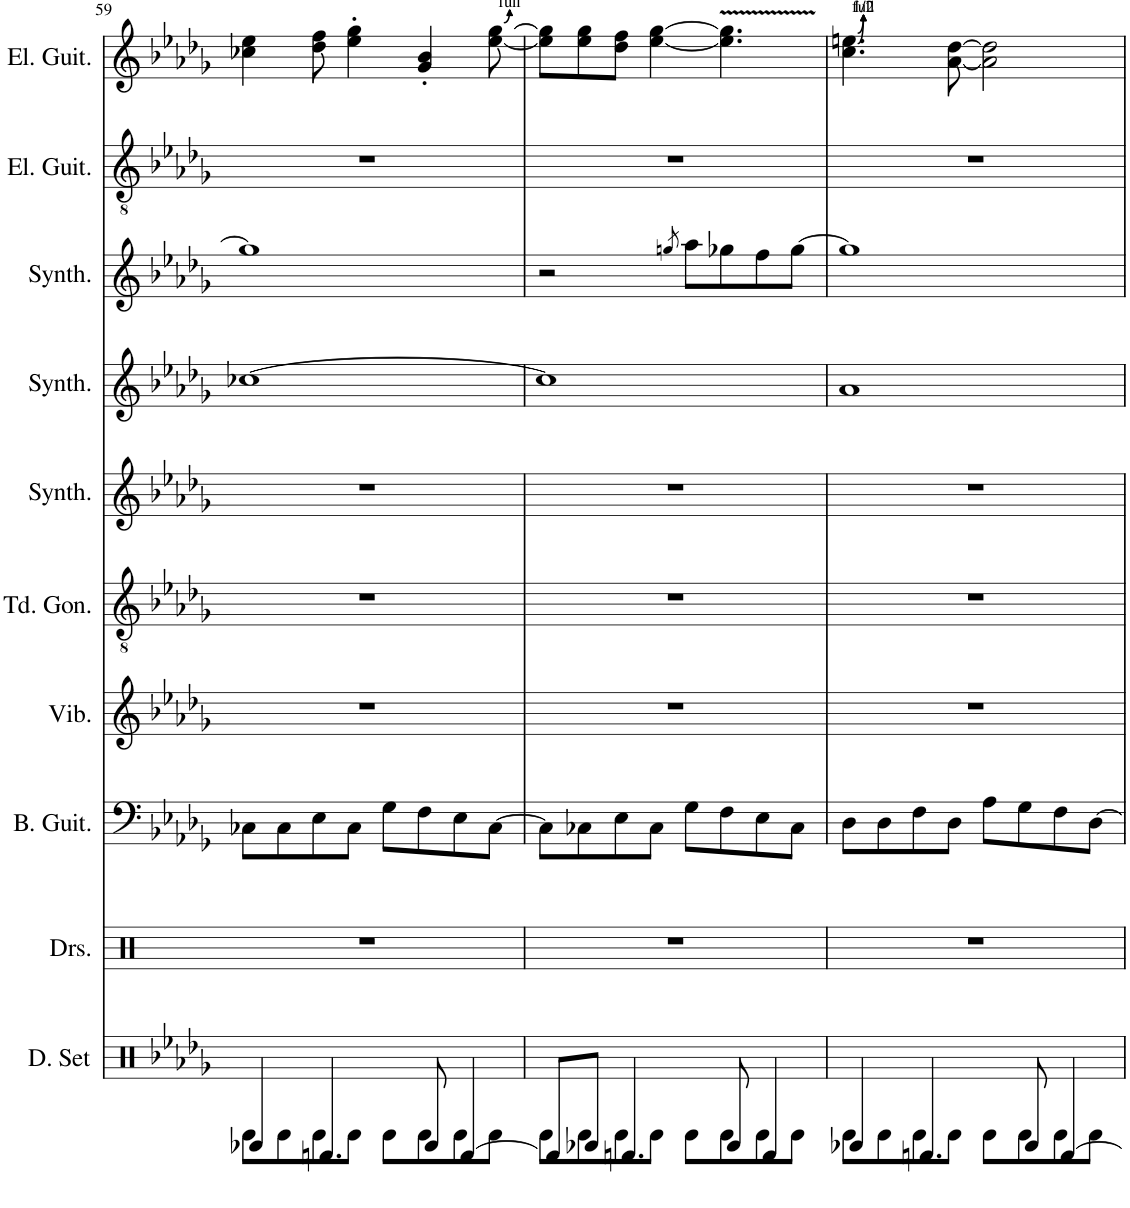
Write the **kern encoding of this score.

**kern	**kern	**kern	**kern	**kern	**kern	**kern	**kern	**kern	**kern
*part10	*part9	*part8	*part7	*part6	*part5	*part4	*part3	*part2	*part1
*staff10	*staff9	*staff8	*staff7	*staff6	*staff5	*staff4	*staff3	*staff2	*staff1
*I"ドラムセット	*I"Drumset	*I"Bass Guitar	*I"ビブラフォン	*I"チューンドゴング	*I"正弦波	*I"ストリング シンセサイザー	*I"ブラス シンセサイザー	*I"エレキギター	*I"エレキギター
*	*I'Drs.	*I'B. Guit.	*	*	*	*	*	*	*
!!LO:PB:g=z
*clefX	*clefX	*clefF4	*clefG2	*clefGv2	*clefG2	*clefG2	*clefG2	*clefGv2	*clefG2
*	*	*Trd7c12	*	*	*	*	*	*	*
*k[b-e-a-d-g-]	*k[]	*k[b-e-a-d-g-]	*k[b-e-a-d-g-]	*k[b-e-a-d-g-]	*k[b-e-a-d-g-]	*k[b-e-a-d-g-]	*k[b-e-a-d-g-]	*k[b-e-a-d-g-]	*k[b-e-a-d-g-]
*M4/4	*M4/4	*M4/4	*M4/4	*M4/4	*M4/4	*M4/4	*M4/4	*M4/4	*M4/4
=59	=59	=59	=59	=59	=59	=59	=59	=59	=59
*^	*	*	*	*	*	*	*	*	*
4FF-X/	8AA\L	1r	8C-X\L	1r	1r	1r	[1cc-X	1gg-]	1r	4cc-X\ 4ee-\
.	8AA\	.	8C-\	.	.	.	.	.	.	.
4.DDn/	8AA\	.	8E-\	.	.	.	.	.	.	8dd-\ 8ff\
.	8AA\J	.	8C-\J	.	.	.	.	.	.	4ee-\' 4gg-\'
.	8AA\L	.	8G-\L	.	.	.	.	.	.	.
8FF/	8AA\	.	8F\	.	.	.	.	.	.	4g-/' 4b-/'
[4DD/	8AA\	.	8E-\	.	.	.	.	.	.	.
.	8AA\J	.	[8C-\J	.	.	.	.	.	.	[8ee-\ [8gg-\
=60	=60	=60	=60	=60	=60	=60	=60	=60	=60	=60
8DD/L]	8AA\L	1r	8C-\L]	1r	1r	1r	1cc-]	2r	1r	8ee-\] 8gg-\]L
8FF-X/J	8AA\	.	8C-X\	.	.	.	.	.	.	8ee-\ 8gg-\
4.DDn/	8AA\	.	8E-\	.	.	.	.	.	.	8dd-\ 8ff\J
.	8AA\J	.	8C-\J	.	.	.	.	.	.	[4ee-\ [4gg-\
.	.	.	.	.	.	.	.	8qggn/	.	.
.	8AA\L	.	8G-\L	.	.	.	.	8aa-\L	.	.
8FF/	8AA\	.	8F\	.	.	.	.	8gg-X\	.	4.ee-\] 4.gg-\]
4DD/	8AA\	.	8E-\	.	.	.	.	8ff\	.	.
.	8AA\J	.	8C-\J	.	.	.	.	[8gg-\J	.	.
=61	=61	=61	=61	=61	=61	=61	=61	=61	=61	=61
4FF-X/	8AA\L	1r	8D-\L	1r	1r	1r	1a-	1gg-]	1r	4.cc\ 4.een\
.	8AA\	.	8D-\	.	.	.	.	.	.	.
4.DDn/	8AA\	.	8F\	.	.	.	.	.	.	.
.	8AA\J	.	8D-\J	.	.	.	.	.	.	[8a-\ [8dd-\
.	8AA\L	.	8A-\L	.	.	.	.	.	.	2a-\] 2dd-\]
8FF/	8AA\	.	8G-\	.	.	.	.	.	.	.
[4DD/	8AA\	.	8F\	.	.	.	.	.	.	.
.	8AA\J	.	[8D-\J	.	.	.	.	.	.	.
*v	*v	*	*	*	*	*	*	*	*	*
=	=	=	=	=	=	=	=	=	=
*-	*-	*-	*-	*-	*-	*-	*-	*-	*-
